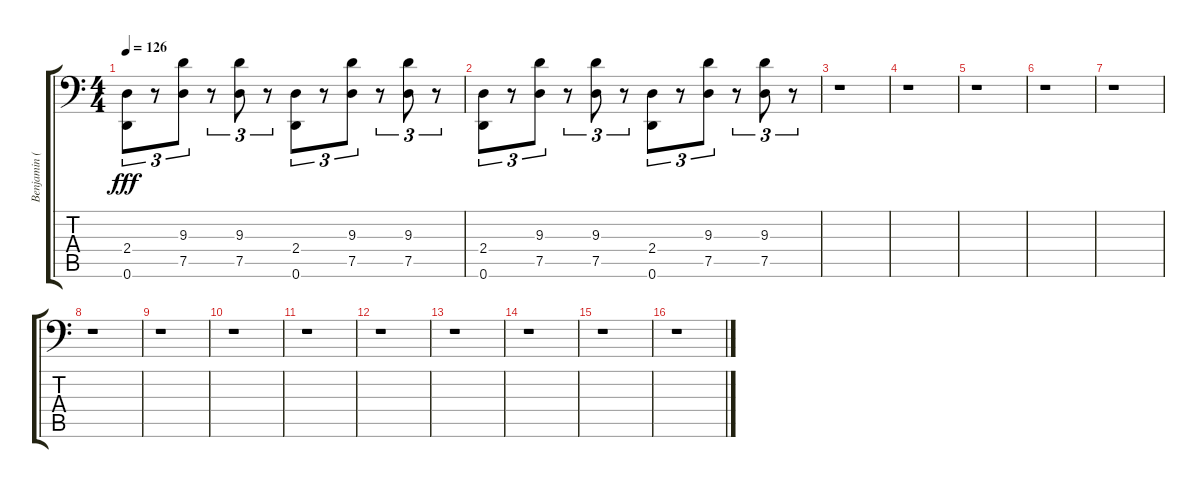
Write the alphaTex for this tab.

\track ("Benjamin (KeybLow)" "Benjamin (") {instrument contrabass}
\staff {score tabs}
\tuning (D3 A2 F2 C2 G1 D1) {hide}
\ts (4 4)
\tempo 126
\clef f4
\ks c
(2.4 0.6).8{tu (3 2) dy fff} r.8{tu (3 2)} (9.3 7.5).8{tu (3 2)} r.8{tu (3 2)} (9.3 7.5).8{tu (3 2)} r.8{tu (3 2)} (2.4 0.6).8{tu (3 2)} r.8{tu (3 2)} (9.3 7.5).8{tu (3 2)} r.8{tu (3 2)} (9.3 7.5).8{tu (3 2)} r.8{tu (3 2)} |
(2.4 0.6).8{tu (3 2)} r.8{tu (3 2)} (9.3 7.5).8{tu (3 2)} r.8{tu (3 2)} (9.3 7.5).8{tu (3 2)} r.8{tu (3 2)} (2.4 0.6).8{tu (3 2)} r.8{tu (3 2)} (9.3 7.5).8{tu (3 2)} r.8{tu (3 2)} (9.3 7.5).8{tu (3 2)} r.8{tu (3 2)} |
r.1 |
r.1 |
r.1 |
r.1 |
r.1 |
r.1 |
r.1 |
r.1 |
r.1 |
r.1 |
r.1 |
r.1 |
r.1 |
r.1
